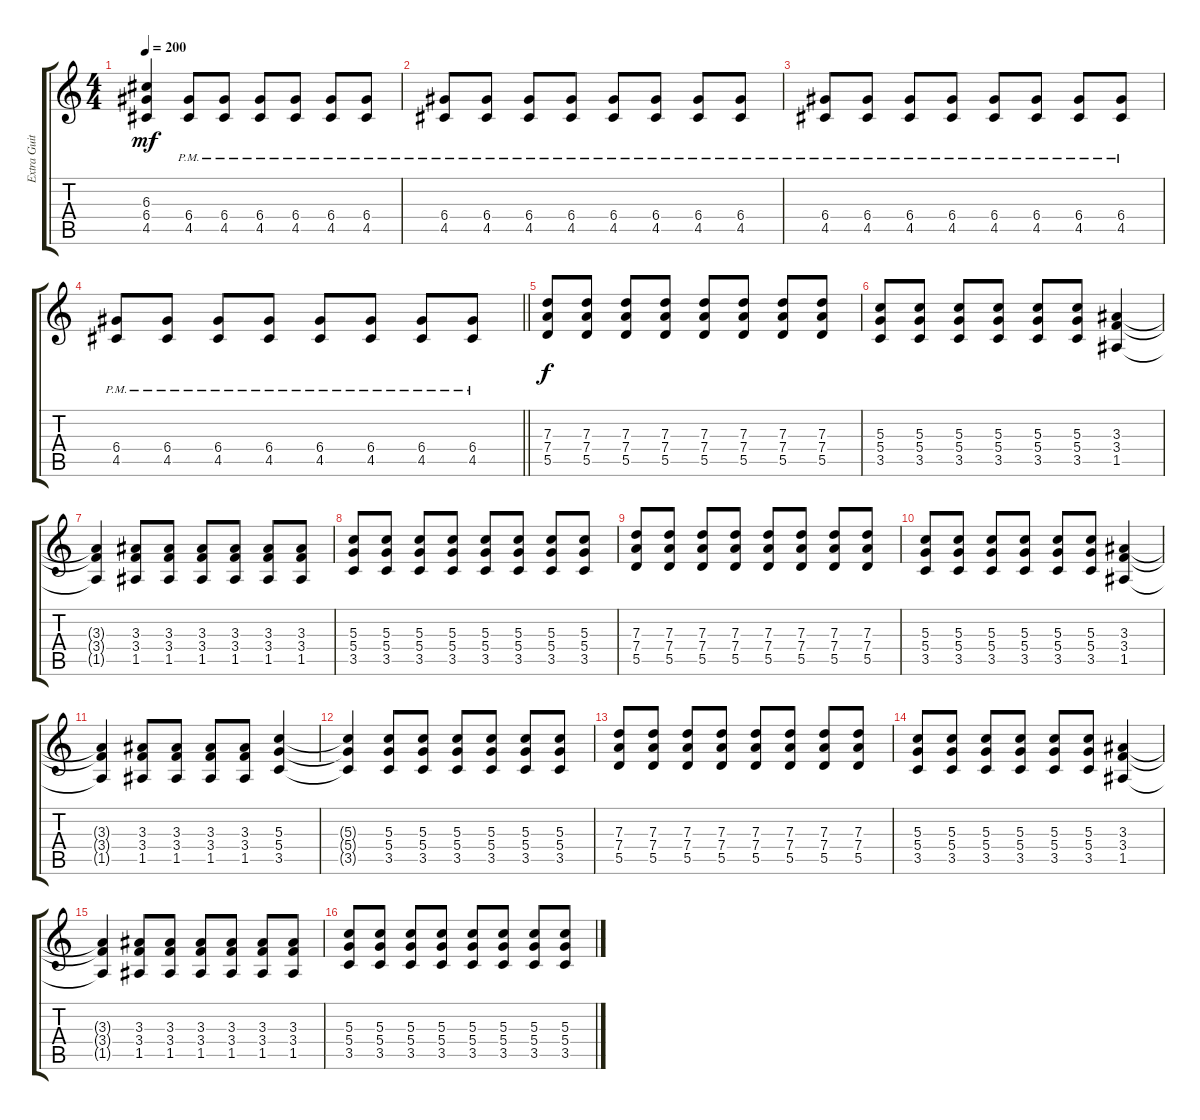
\track ("Extra Guitar" "Extra Guit") {instrument distortionguitar}
\staff {score tabs}
\tuning (E4 B3 G3 D3 A2 D2) {hide}
\ts (4 4)
\tempo 200
\clef g2
\ks c
(6.3 6.4 4.5).4{dy mf} (6.4{pm} 4.5{pm}).8 (6.4{pm} 4.5{pm}).8 (6.4{pm} 4.5{pm}).8 (6.4{pm} 4.5{pm}).8 (6.4{pm} 4.5{pm}).8 (6.4{pm} 4.5{pm}).8 |
(6.4{pm} 4.5{pm}).8 (6.4{pm} 4.5{pm}).8 (6.4{pm} 4.5{pm}).8 (6.4{pm} 4.5{pm}).8 (6.4{pm} 4.5{pm}).8 (6.4{pm} 4.5{pm}).8 (6.4{pm} 4.5{pm}).8 (6.4{pm} 4.5{pm}).8 |
(6.4{pm} 4.5{pm}).8 (6.4{pm} 4.5{pm}).8 (6.4{pm} 4.5{pm}).8 (6.4{pm} 4.5{pm}).8 (6.4{pm} 4.5{pm}).8 (6.4{pm} 4.5{pm}).8 (6.4{pm} 4.5{pm}).8 (6.4{pm} 4.5{pm}).8 |
\barLineRight lightlight
(6.4{pm} 4.5{pm}).8 (6.4{pm} 4.5{pm}).8 (6.4{pm} 4.5{pm}).8 (6.4{pm} 4.5{pm}).8 (6.4{pm} 4.5{pm}).8 (6.4{pm} 4.5{pm}).8 (6.4{pm} 4.5{pm}).8 (6.4{pm} 4.5{pm}).8 |
(7.3 7.4 5.5).8{dy f} (7.3 7.4 5.5).8 (7.3 7.4 5.5).8 (7.3 7.4 5.5).8 (7.3 7.4 5.5).8 (7.3 7.4 5.5).8 (7.3 7.4 5.5).8 (7.3 7.4 5.5).8 |
(5.3 5.4 3.5).8 (5.3 5.4 3.5).8 (5.3 5.4 3.5).8 (5.3 5.4 3.5).8 (5.3 5.4 3.5).8 (5.3 5.4 3.5).8 (3.3 3.4 1.5).4 |
(3.3{t} 3.4{t} 1.5{t}).4 (3.3 3.4 1.5).8 (3.3 3.4 1.5).8 (3.3 3.4 1.5).8 (3.3 3.4 1.5).8 (3.3 3.4 1.5).8 (3.3 3.4 1.5).8 |
(5.3 5.4 3.5).8 (5.3 5.4 3.5).8 (5.3 5.4 3.5).8 (5.3 5.4 3.5).8 (5.3 5.4 3.5).8 (5.3 5.4 3.5).8 (5.3 5.4 3.5).8 (5.3 5.4 3.5).8 |
(7.3 7.4 5.5).8 (7.3 7.4 5.5).8 (7.3 7.4 5.5).8 (7.3 7.4 5.5).8 (7.3 7.4 5.5).8 (7.3 7.4 5.5).8 (7.3 7.4 5.5).8 (7.3 7.4 5.5).8 |
(5.3 5.4 3.5).8 (5.3 5.4 3.5).8 (5.3 5.4 3.5).8 (5.3 5.4 3.5).8 (5.3 5.4 3.5).8 (5.3 5.4 3.5).8 (3.3 3.4 1.5).4 |
(3.3{t} 3.4{t} 1.5{t}).4 (3.3 3.4 1.5).8 (3.3 3.4 1.5).8 (3.3 3.4 1.5).8 (3.3 3.4 1.5).8 (5.3 5.4 3.5).4 |
(5.3{t} 5.4{t} 3.5{t}).4 (5.3 5.4 3.5).8 (5.3 5.4 3.5).8 (5.3 5.4 3.5).8 (5.3 5.4 3.5).8 (5.3 5.4 3.5).8 (5.3 5.4 3.5).8 |
(7.3 7.4 5.5).8 (7.3 7.4 5.5).8 (7.3 7.4 5.5).8 (7.3 7.4 5.5).8 (7.3 7.4 5.5).8 (7.3 7.4 5.5).8 (7.3 7.4 5.5).8 (7.3 7.4 5.5).8 |
(5.3 5.4 3.5).8 (5.3 5.4 3.5).8 (5.3 5.4 3.5).8 (5.3 5.4 3.5).8 (5.3 5.4 3.5).8 (5.3 5.4 3.5).8 (3.3 3.4 1.5).4 |
(3.3{t} 3.4{t} 1.5{t}).4 (3.3 3.4 1.5).8 (3.3 3.4 1.5).8 (3.3 3.4 1.5).8 (3.3 3.4 1.5).8 (3.3 3.4 1.5).8 (3.3 3.4 1.5).8 |
(5.3 5.4 3.5).8 (5.3 5.4 3.5).8 (5.3 5.4 3.5).8 (5.3 5.4 3.5).8 (5.3 5.4 3.5).8 (5.3 5.4 3.5).8 (5.3 5.4 3.5).8 (5.3 5.4 3.5).8
